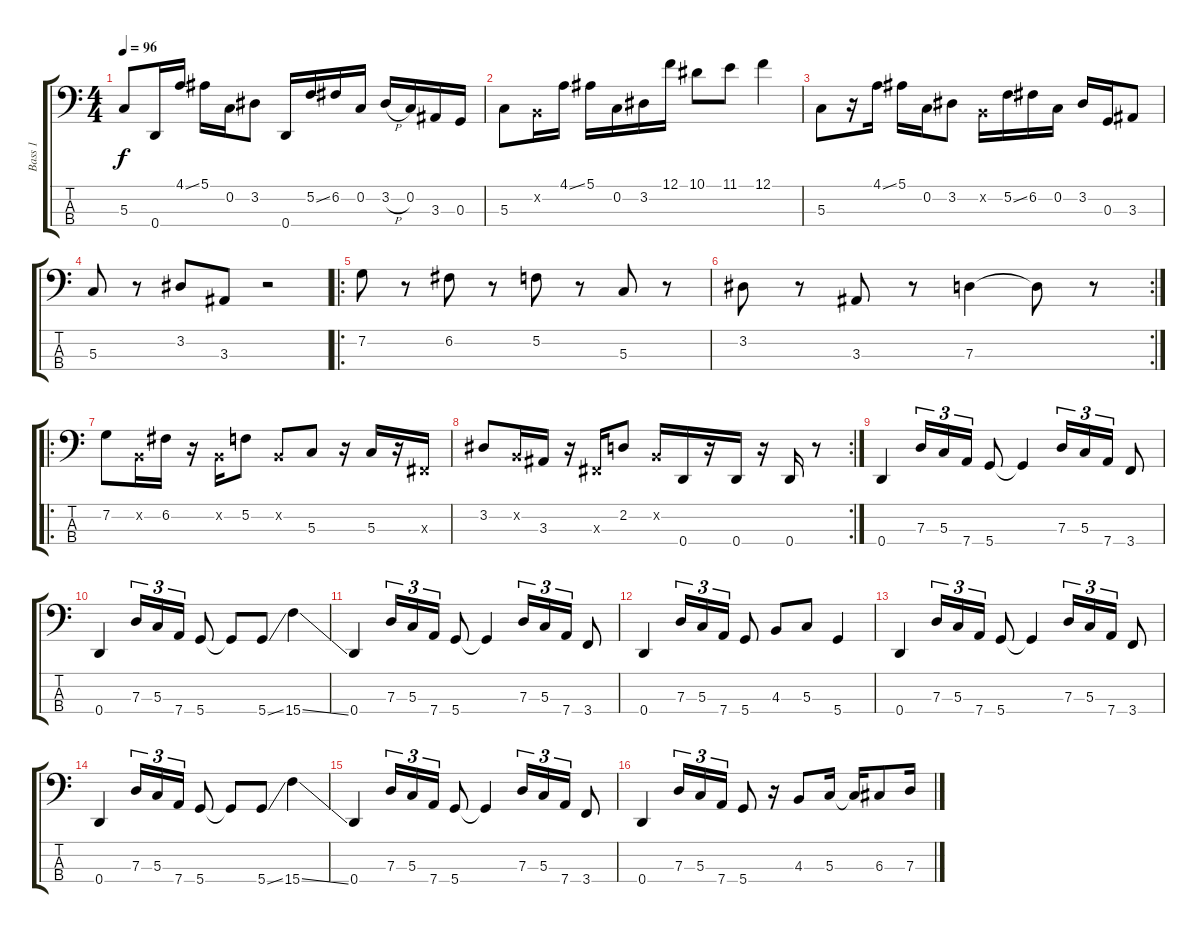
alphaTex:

\track ("Bass 1" "Bass 1") {instrument fretlessbass}
\staff {score tabs}
\tuning (F2 C2 G1 D1) {hide}
\ts (4 4)
\tempo 96
\clef f4
\ks c
5.3.8{dy f} 0.4.16 4.1{ss}.16 5.1.16 0.2.16 3.2.8 0.4.16 5.2{ss}.16 6.2.16 0.2.16 3.2{h}.16 0.2.16 3.3.16 0.3.16 |
5.3.8 -1.2{x}.16 4.1{ss}.16 5.1.16 0.2.16 3.2.16 12.1.16 10.1.8 11.1.8 12.1.4 |
5.3.8 r.16 4.1{ss}.16 5.1.16 0.2.16 3.2.8 -1.2{x}.16 5.2{ss}.16 6.2.16 0.2.16 3.2.16 0.3.16 3.3.8 |
5.3.8 r.8 3.2.8 3.3.8 r.2 |
\ro
7.2.8 r.8 6.2.8 r.8 5.2.8 r.8 5.3.8 r.8 |
\rc 2
3.2.8 r.8 3.3.8 r.8 7.3.4 7.3{t}.8 r.8 |
\ro
7.2.8 -1.2{x}.16 6.2.16 r.16 -1.2{x}.16 5.2.8 -1.2{x}.8 5.3.8 r.16 5.3.16 r.16 -1.3{x}.16 |
\rc 2
3.2.8 -1.2{x}.16 3.3.16 r.16 -1.3{x}.16 2.2.8 -1.2{x}.16 0.4.16 r.16 0.4.16 r.16 0.4.16 r.8 |
0.4.4 7.3.16{tu (3 2)} 5.3.16{tu (3 2)} 7.4.16{tu (3 2)} 5.4.8 5.4{t}.4 7.3.16{tu (3 2)} 5.3.16{tu (3 2)} 7.4.16{tu (3 2)} 3.4.8 |
0.4.4 7.3.16{tu (3 2)} 5.3.16{tu (3 2)} 7.4.16{tu (3 2)} 5.4.8 5.4{t}.8 5.4{ss}.8 15.4{ss}.4 |
0.4.4 7.3.16{tu (3 2)} 5.3.16{tu (3 2)} 7.4.16{tu (3 2)} 5.4.8 5.4{t}.4 7.3.16{tu (3 2)} 5.3.16{tu (3 2)} 7.4.16{tu (3 2)} 3.4.8 |
0.4.4 7.3.16{tu (3 2)} 5.3.16{tu (3 2)} 7.4.16{tu (3 2)} 5.4.8 4.3.8 5.3.8 5.4.4 |
0.4.4 7.3.16{tu (3 2)} 5.3.16{tu (3 2)} 7.4.16{tu (3 2)} 5.4.8 5.4{t}.4 7.3.16{tu (3 2)} 5.3.16{tu (3 2)} 7.4.16{tu (3 2)} 3.4.8 |
0.4.4 7.3.16{tu (3 2)} 5.3.16{tu (3 2)} 7.4.16{tu (3 2)} 5.4.8 5.4{t}.8 5.4{ss}.8 15.4{ss}.4 |
0.4.4 7.3.16{tu (3 2)} 5.3.16{tu (3 2)} 7.4.16{tu (3 2)} 5.4.8 5.4{t}.4 7.3.16{tu (3 2)} 5.3.16{tu (3 2)} 7.4.16{tu (3 2)} 3.4.8 |
0.4.4 7.3.16{tu (3 2)} 5.3.16{tu (3 2)} 7.4.16{tu (3 2)} 5.4.8 r.16 4.3.8 5.3.16 5.3{t}.16 6.3.8 7.3.16
